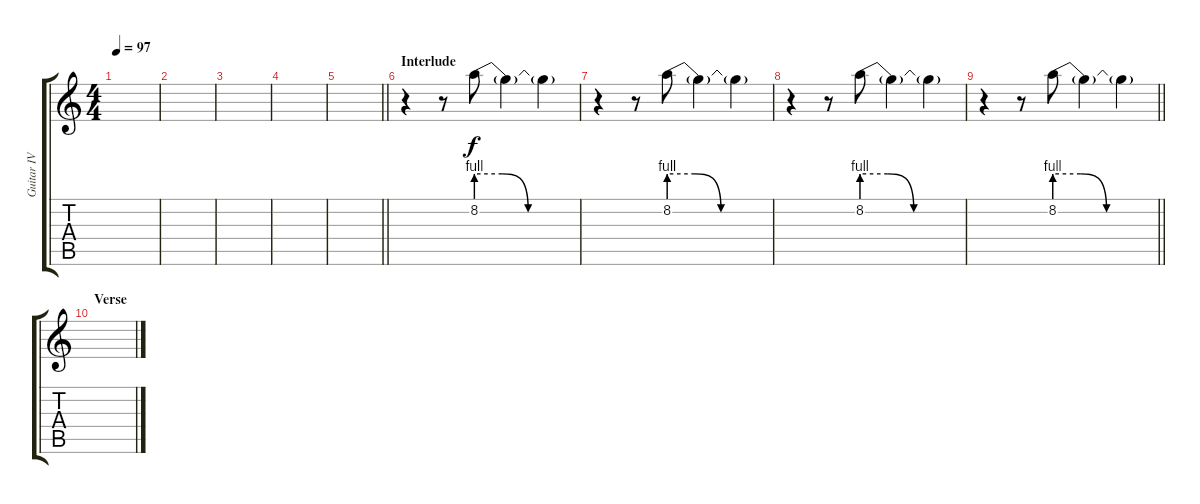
\track ("Guitar IV" "Guitar IV") {instrument distortionguitar}
\staff {score tabs}
\tuning (E4 B3 G3 D3 A2 E2) {hide}
\ts (4 4)
\tempo 97
\clef g2
\ks c
|
|
|
|
\barLineRight lightlight
|
\section ("" "Interlude")
r.4 r.8 8.2{be (custom 0 4 15 4 30 0 60 0)}.8 8.2{t}.4 8.2{t}.4 |
r.4 r.8 8.2{be (custom 0 4 15 4 30 0 60 0)}.8 8.2{t}.4 8.2{t}.4 |
r.4 r.8 8.2{be (custom 0 4 15 4 30 0 60 0)}.8 8.2{t}.4 8.2{t}.4 |
\barLineRight lightlight
r.4 r.8 8.2{be (custom 0 4 15 4 30 0 60 0)}.8 8.2{t}.4 8.2{t}.4 |
\section ("" "Verse")
